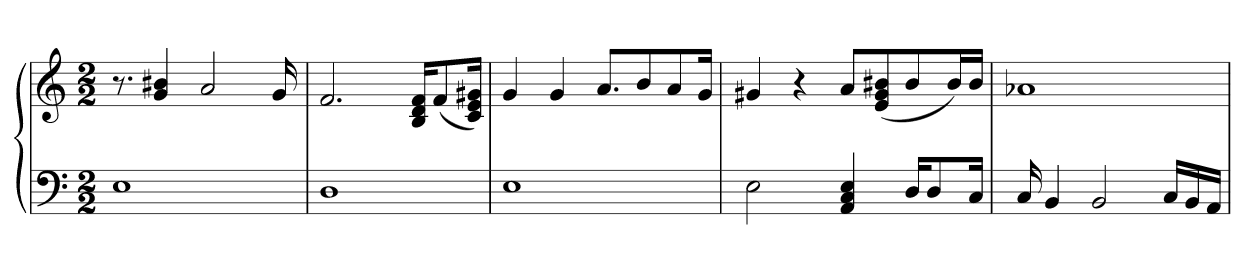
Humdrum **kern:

**kern	**kern
*part1	*part1
*staff2	*staff1
*clefF4	*clefG2
*k[]	*k[]
*M2/2	*M2/2
=1	=1
1E	8.r
.	4g 4b#X
.	2a
.	16g
=2	=2
1D	2.f
.	16B/ 16d/ 16f/KL
.	(8f/
.	16c/ 16e/ 16g#X/Jk)
=3	=3
1E	4g
.	4g
.	8.a/L
.	8b/
.	8a/
.	16g/Jk
=4	=4
2E	4g#X
.	4r
4AA 4C 4E	8a/L
.	(8e/ 8g#/ 8b#X/
16D/KL	8b#/
8D/	.
.	16b#/L)
16C/Jk	16b#/JJ
=5	=5
16C	1a-X
4BB	.
2BB	.
16C/LL	.
16BB/	.
16AA/JJ	.
=	=
*-	*-
